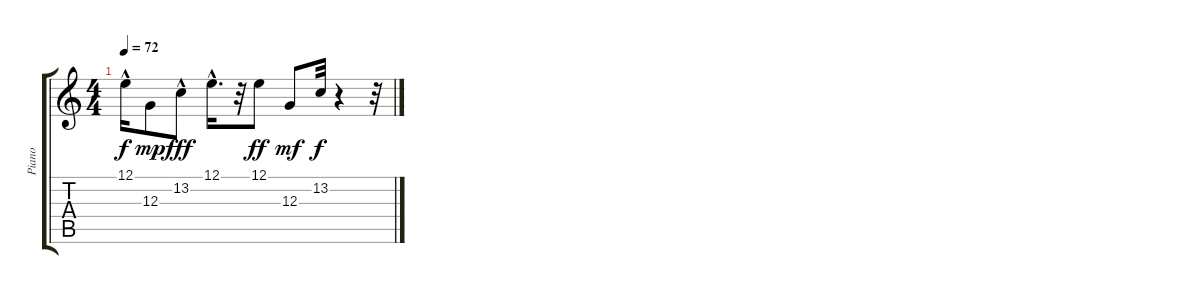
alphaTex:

\track ("Piano" "Piano") {instrument acousticgrandpiano}
\staff {score tabs}
\tuning (E4 B3 G3 D3 A2 E2) {hide}
\ts (4 4)
\tempo 72
\clef g2
\ks c
12.1{hac t}.16{dy f} 12.3.8{dy mp} 13.2{hac}.8{dy fff} 12.1{hac}.16{d} r.32 12.1.8{dy ff} 12.3.8{dy mf} 13.2.32{dy f} r.4 r.32
